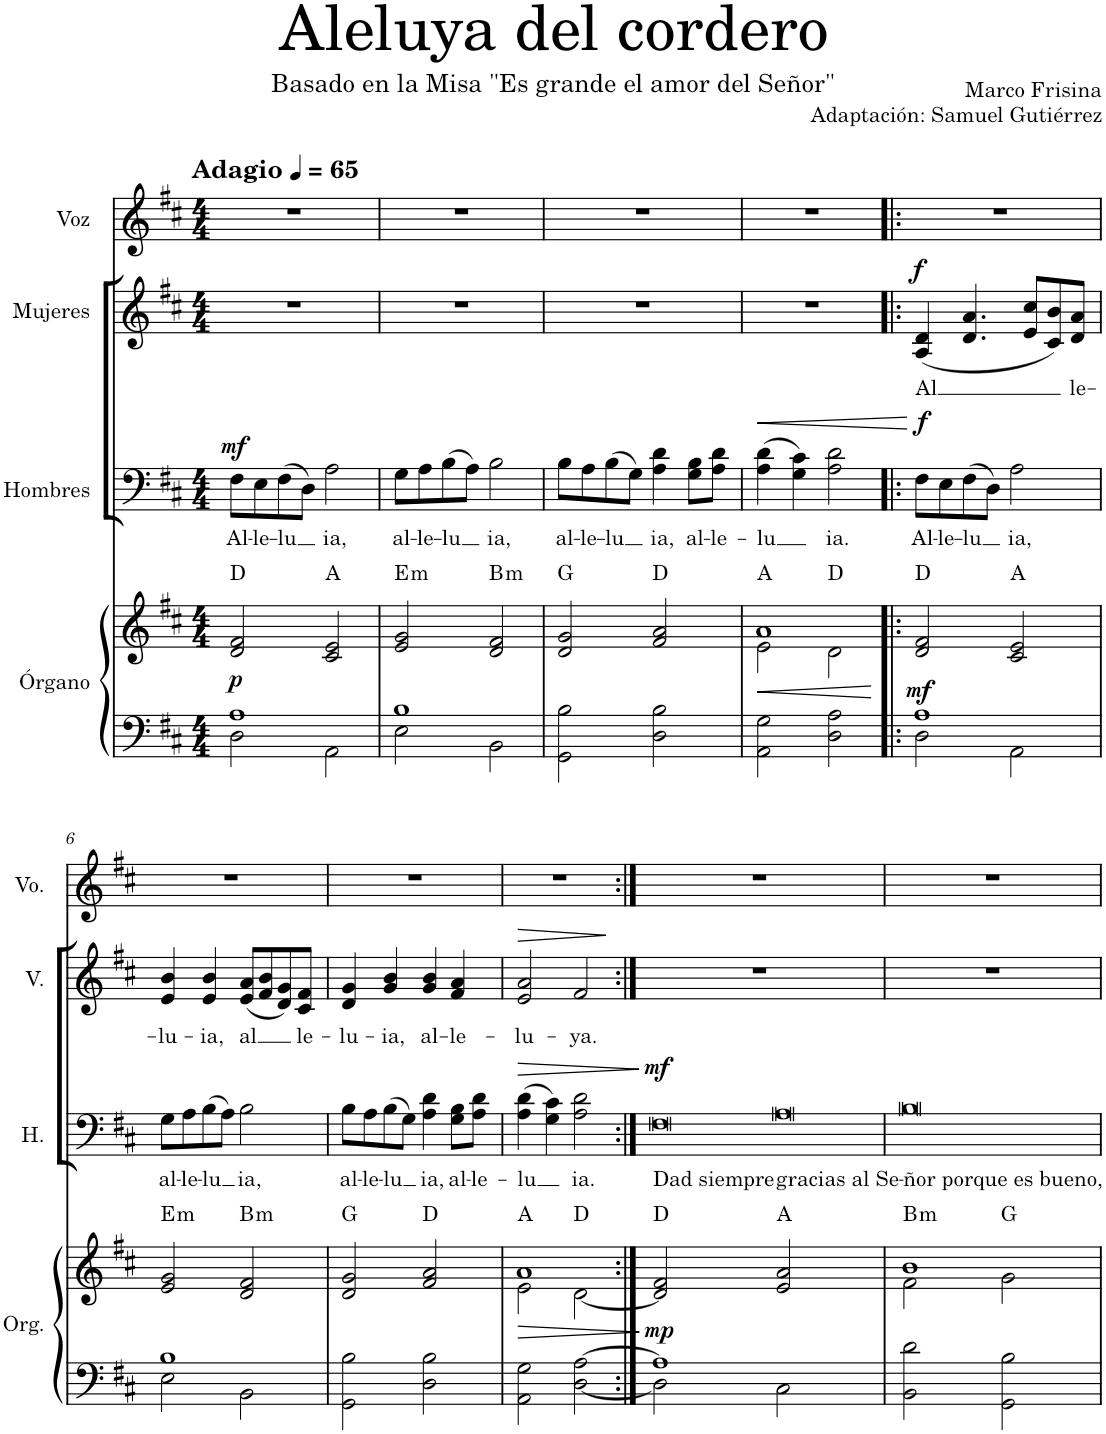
**kern	**kern	**dynam	**harte	**kern	**text	**dynam	**kern	**text	**dynam	**kern
*part4	*part4	*part4	*part4	*part3	*part3	*part3	*part2	*part2	*part2	*part1
*staff5	*staff4	*staff4/5	*	*staff3	*staff3	*staff3	*staff2	*staff2	*staff2	*staff1
*I"Órgano	*	*	*	*I"Hombres	*	*	*I"Mujeres	*	*	*I"Voz
*	*	*	*	*I'H.	*	*	*	*	*	*I'Vo.
*clefF4	*clefG2	*	*	*clefF4	*	*	*clefG2	*	*	*clefG2
*k[f#c#]	*k[f#c#]	*	*	*k[f#c#]	*	*	*k[f#c#]	*	*	*k[f#c#]
*M4/4	*M4/4	*	*	*M4/4	*	*	*M4/4	*	*	*M4/4
*MM65	*MM65	*	*	*MM65	*	*	*MM65	*	*	*MM65
=1	=1	=1	=1	=1	=1	=1	=1	=1	=1	=1
*^	*	*	*	*	*	*	*	*	*	*
!	!	!	!	!	!	!	!	!	!	!	!LO:TX:a:B:t=Adagio
!	!	!	!LO:DY:b	!	!	!LO:LY:b	!LO:DY:a	!	!	!	!
1A	2D\	2d/ 2f#/	p	D:maj	8F#\L	Al-	mf	1r	.	.	1r
!	!	!	!	!	!	!LO:LY:b	!	!	!	!	!
.	.	.	.	.	8E\	-le-	.	.	.	.	.
!	!	!	!	!	!	!LO:LY:b	!	!	!	!	!
.	.	.	.	.	(8F#\	-lu	.	.	.	.	.
.	.	.	.	.	8D\J)	.	.	.	.	.	.
!	!	!	!	!	!	!LO:LY:b	!	!	!	!	!
.	2AA\	2c#/ 2e/	.	A:maj	2A\	ia,	.	.	.	.	.
=2	=2	=2	=2	=2	=2	=2	=2	=2	=2	=2	=2
!	!	!	!	!LO:H:kt=m	!	!LO:LY:b	!	!	!	!	!
1B	2E\	2e/ 2g/	.	E:min	8G\L	al-	.	1r	.	.	1r
!	!	!	!	!	!	!LO:LY:b	!	!	!	!	!
.	.	.	.	.	8A\	-le-	.	.	.	.	.
!	!	!	!	!	!	!LO:LY:b	!	!	!	!	!
.	.	.	.	.	(8B\	-lu	.	.	.	.	.
.	.	.	.	.	8A\J)	.	.	.	.	.	.
!	!	!	!	!LO:H:kt=m	!	!LO:LY:b	!	!	!	!	!
.	2BB\	2d/ 2f#/	.	B:min	2B\	ia,	.	.	.	.	.
=3	=3	=3	=3	=3	=3	=3	=3	=3	=3	=3	=3
!	!	!	!	!	!	!LO:LY:b	!	!	!	!	!
*v	*v	*	*	*	*	*	*	*	*	*	*
2GG\ 2B\	2d/ 2g/	.	G:maj	8B\L	al-	.	1r	.	.	1r
!	!	!	!	!	!LO:LY:b	!	!	!	!	!
.	.	.	.	8A\	-le-	.	.	.	.	.
!	!	!	!	!	!LO:LY:b	!	!	!	!	!
.	.	.	.	(8B\	-lu	.	.	.	.	.
.	.	.	.	8G\J)	.	.	.	.	.	.
!	!	!	!	!	!LO:LY:b	!	!	!	!	!
2D\ 2B\	2f#/ 2a/	.	D:maj	4A\ 4d\	ia,	.	.	.	.	.
!	!	!	!	!	!LO:LY:b	!	!	!	!	!
.	.	.	.	8G\ 8B\L	al-	.	.	.	.	.
!	!	!	!	!	!LO:LY:b	!	!	!	!	!
.	.	.	.	8A\ 8d\J	-le-	.	.	.	.	.
=4	=4	=4	=4	=4	=4	=4	=4	=4	=4	=4
!	!	!LO:HP:b	!	!	!LO:LY:b	!LO:HP:b	!	!	!	!
*	*^	*	*	*	*	*	*	*	*	*
2AA\ 2G\	1a	2e\	<	A:maj	(4A\ 4d\	-lu	<	1r	.	.	1r
.	.	.	.	.	4G\ 4c#\)	.	.	.	.	.	.
!	!	!	!	!	!	!LO:LY:b	!	!	!	!	!
2D\ 2A\	.	2d\	.	D:maj	2A\ 2d\	ia.	.	.	.	.	.
*	*v	*v	*	*	*	*	*	*	*	*	*
.	.	[	.	.	.	[	.	.	.	.
=5!|:	=5!|:	=5!|:	=5!|:	=5!|:	=5!|:	=5!|:	=5!|:	=5!|:	=5!|:	=5!|:
*^	*	*	*	*	*	*	*	*	*	*
!	!	!	!LO:DY:b	!	!	!LO:LY:b	!LO:DY:a	!	!LO:LY:b	!LO:DY:a	!
1A	2D\	2d/ 2f#/	mf	D:maj	8F#\L	Al-	f	(4A/ 4d/	Al	f	1r
!	!	!	!	!	!	!LO:LY:b	!	!	!	!	!
.	.	.	.	.	8E\	-le-	.	.	.	.	.
!	!	!	!	!	!	!LO:LY:b	!	!	!	!	!
.	.	.	.	.	(8F#\	-lu	.	4.d/ 4.a/	.	.	.
.	.	.	.	.	8D\J)	.	.	.	.	.	.
!	!	!	!	!	!	!LO:LY:b	!	!	!	!	!
.	2AA\	2c#/ 2e/	.	A:maj	2A\	ia,	.	.	.	.	.
.	.	.	.	.	.	.	.	8e/ 8cc#/L	.	.	.
.	.	.	.	.	.	.	.	8c#/ 8b/)	.	.	.
!	!	!	!	!	!	!	!	!	!LO:LY:b	!	!
.	.	.	.	.	.	.	.	8d/ 8a/J	le-	.	.
!!LO:LB:g=z
=6	=6	=6	=6	=6	=6	=6	=6	=6	=6	=6	=6
!	!	!	!	!LO:H:kt=m	!	!LO:LY:b	!	!	!LO:LY:b	!	!
1B	2E\	2e/ 2g/	.	E:min	8G\L	al-	.	4e/ 4b/	-lu-	.	1r
!	!	!	!	!	!	!LO:LY:b	!	!	!	!	!
.	.	.	.	.	8A\	-le-	.	.	.	.	.
!	!	!	!	!	!	!LO:LY:b	!	!	!LO:LY:b	!	!
.	.	.	.	.	(8B\	-lu	.	4e/ 4b/	-ia,	.	.
.	.	.	.	.	8A\J)	.	.	.	.	.	.
!	!	!	!	!LO:H:kt=m	!	!LO:LY:b	!	!	!LO:LY:b	!	!
.	2BB\	2d/ 2f#/	.	B:min	2B\	ia,	.	(8e/ 8a/L	al	.	.
.	.	.	.	.	.	.	.	8f#/ 8b/	.	.	.
.	.	.	.	.	.	.	.	8d/ 8g/)	.	.	.
!	!	!	!	!	!	!	!	!	!LO:LY:b	!	!
.	.	.	.	.	.	.	.	8c#/ 8f#/J	le-	.	.
*v	*v	*	*	*	*	*	*	*	*	*	*
=7	=7	=7	=7	=7	=7	=7	=7	=7	=7	=7
!	!	!	!	!	!LO:LY:b	!	!	!LO:LY:b	!	!
2GG\ 2B\	2d/ 2g/	.	G:maj	8B\L	al-	.	4d/ 4g/	-lu-	.	1r
!	!	!	!	!	!LO:LY:b	!	!	!	!	!
.	.	.	.	8A\	-le-	.	.	.	.	.
!	!	!	!	!	!LO:LY:b	!	!	!LO:LY:b	!	!
.	.	.	.	(8B\	-lu	.	4g/ 4b/	-ia,	.	.
.	.	.	.	8G\J)	.	.	.	.	.	.
!	!	!	!	!	!LO:LY:b	!	!	!LO:LY:b	!	!
2D\ 2B\	2f#/ 2a/	.	D:maj	4A\ 4d\	ia,	.	4g/ 4b/	al-	.	.
!	!	!	!	!	!LO:LY:b	!	!	!LO:LY:b	!	!
.	.	.	.	8G\ 8B\L	al-	.	4f#/ 4a/	-le-	.	.
!	!	!	!	!	!LO:LY:b	!	!	!	!	!
.	.	.	.	8A\ 8d\J	-le-	.	.	.	.	.
=8	=8	=8	=8	=8	=8	=8	=8	=8	=8	=8
!	!	!LO:HP:b	!	!	!LO:LY:b	!LO:HP:b	!	!LO:LY:b	!LO:HP:b	!
*	*^	*	*	*	*	*	*	*	*	*
2AA\ 2G\	1a	2e\	>	A:maj	(4A\ 4d\	-lu	>	2e/ 2a/	-lu-	>	1r
.	.	.	.	.	4G\ 4c#\)	.	.	.	.	.	.
!	!	!	!	!	!	!LO:LY:b	!	!	!LO:LY:b	!	!
[2D\ [2A\	.	[2d\	.	D:maj	2A\ 2d\	ia.	.	2f#/	-ya.	.	.
*	*v	*v	*	*	*	*	*	*	*	*	*
.	.	]	.	.	.	]	.	.	]	.
=9:|!	=9:|!	=9:|!	=9:|!	=9:|!	=9:|!	=9:|!	=9:|!	=9:|!	=9:|!	=9:|!
*^	*	*	*	*	*	*	*	*	*	*
!	!	!	!LO:DY:b	!	!	!LO:LY:b	!LO:DY:a	!	!	!	!
1A]	2D\]	2d/] 2f#/	mp	D:maj	2F#	Dad siempre	mf	1r	.	.	1r
!	!	!	!	!	!	!LO:LY:b	!	!	!	!	!
.	2C#\	2e/ 2a/	.	A:maj	2A	gracias al Se-	.	.	.	.	.
=10	=10	=10	=10	=10	=10	=10	=10	=10	=10	=10	=10
*	*	*^	*	*	*	*	*	*	*	*	*
!	!	!	!	!	!LO:H:kt=m	!	!LO:LY:b	!	!	!	!	!
*v	*v	*	*	*	*	*	*	*	*	*	*	*
2BB\ 2d\	1b	2f#\	.	B:min	1B	-ñor porque es bueno,	.	1r	.	.	1r
2GG\ 2B\	.	2g\	.	G:maj	.	.	.	.	.	.	.
*	*v	*v	*	*	*	*	*	*	*	*	*
=	=	=	=	=	=	=	=	=	=	=
*-	*-	*-	*-	*-	*-	*-	*-	*-	*-	*-
